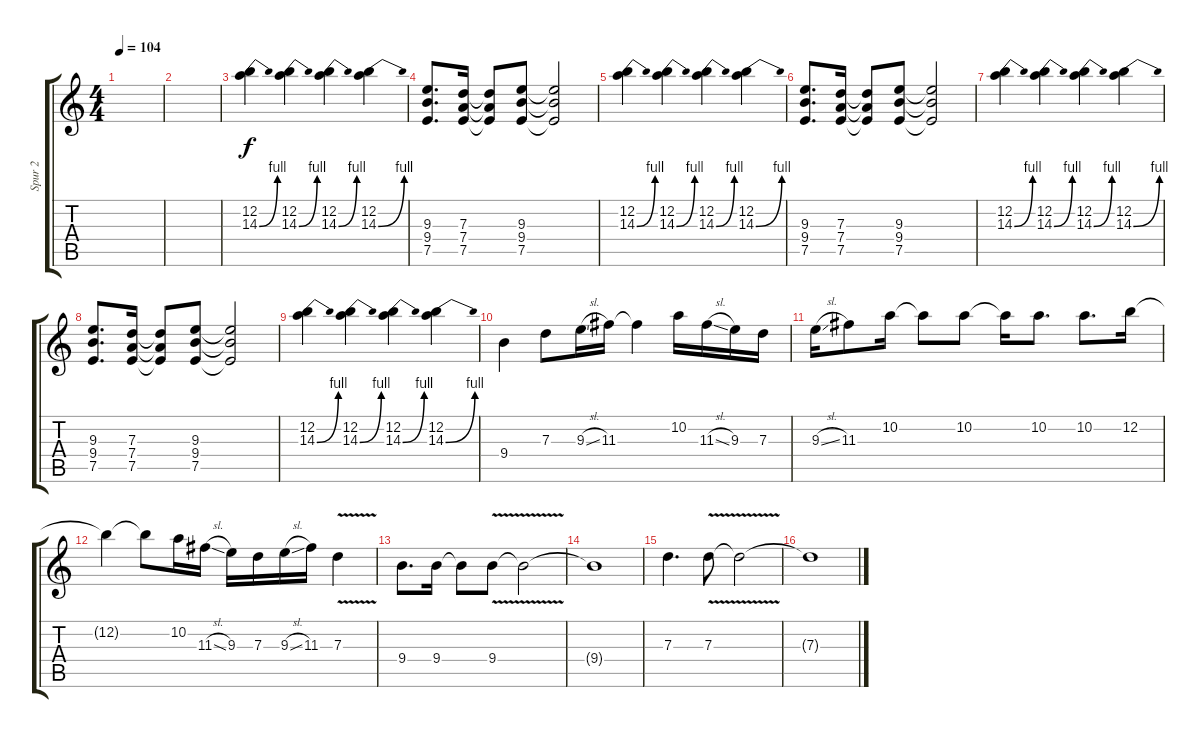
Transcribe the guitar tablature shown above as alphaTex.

\track ("Spur 2" "Spur 2") {instrument distortionguitar}
\staff {score tabs}
\tuning (E4 B3 G3 D3 A2 E2) {hide}
\ts (4 4)
\tempo 104
\clef g2
\ks c
|
|
(12.2 14.3{be (bend 0 0 60 4)}).4 (12.2 14.3{be (bend 0 0 60 4)}).4 (12.2 14.3{be (bend 0 0 60 4)}).4 (12.2 14.3{be (bend 0 0 60 4)}).4 |
(9.3 9.4 7.5).8{d} (7.3 7.4 7.5).16 (7.3{t} 7.4{t} 7.5{t}).8 (9.3 9.4 7.5).8 (9.3{t} 9.4{t} 7.5{t}).2 |
(12.2 14.3{be (bend 0 0 60 4)}).4 (12.2 14.3{be (bend 0 0 60 4)}).4 (12.2 14.3{be (bend 0 0 60 4)}).4 (12.2 14.3{be (bend 0 0 60 4)}).4 |
(9.3 9.4 7.5).8{d} (7.3 7.4 7.5).16 (7.3{t} 7.4{t} 7.5{t}).8 (9.3 9.4 7.5).8 (9.3{t} 9.4{t} 7.5{t}).2 |
(12.2 14.3{be (bend 0 0 60 4)}).4 (12.2 14.3{be (bend 0 0 60 4)}).4 (12.2 14.3{be (bend 0 0 60 4)}).4 (12.2 14.3{be (bend 0 0 60 4)}).4 |
(9.3 9.4 7.5).8{d} (7.3 7.4 7.5).16 (7.3{t} 7.4{t} 7.5{t}).8 (9.3 9.4 7.5).8 (9.3{t} 9.4{t} 7.5{t}).2 |
(12.2 14.3{be (bend 0 0 60 4)}).4 (12.2 14.3{be (bend 0 0 60 4)}).4 (12.2 14.3{be (bend 0 0 60 4)}).4 (12.2 14.3{be (bend 0 0 60 4)}).4 |
9.4.4 7.3.8 9.3{sl}.16 11.3.16 11.3{t}.4 10.2.16 11.3{sl}.16 9.3.16 7.3.16 |
9.3{sl}.16 11.3.8 10.2.16 10.2{t}.8 10.2.8 10.2{t}.16 10.2.8{d} 10.2.8{d} 12.2.16 |
12.2{t}.4 12.2{t}.8 10.2.16 11.3{sl}.16 9.3.16 7.3.16 9.3{sl}.16 11.3.16 7.3{v}.4 |
9.4.8{d} 9.4.16 9.4{t}.8 9.4{v}.8 9.4{t}.2 |
9.4{t}.1 |
7.3.4{d} 7.3{v}.8 7.3{t}.2 |
7.3{t}.1
